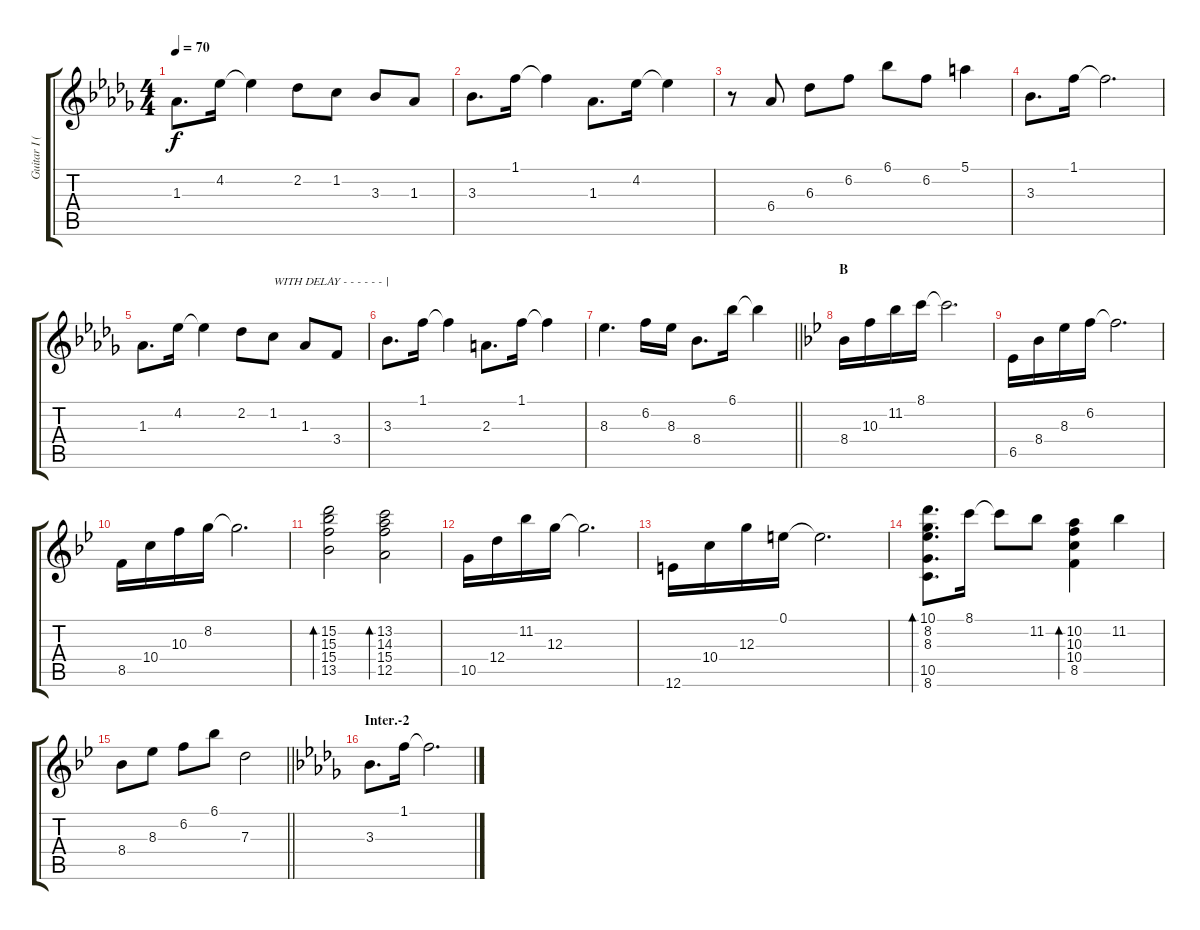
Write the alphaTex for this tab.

\track ("Guitar I (Nakano Azusa)" "Guitar I (") {instrument overdrivenguitar}
\staff {score tabs}
\tuning (E4 B3 G3 D3 A2 E2) {hide}
\ts (4 4)
\tempo 70
\clef g2
\ks db
1.3.8{d dy f} 4.2.16 4.2{t}.4 2.2.8 1.2.8 3.3.8 1.3.8 |
3.3.8{d} 1.1.16 1.1{t}.4 1.3.8{d} 4.2.16 4.2{t}.4 |
r.8 6.4.8 6.3.8 6.2.8 6.1.8 6.2.8 5.1.4 |
3.3.8{d} 1.1.16 1.1{t}.2{d} |
1.3.8{d} 4.2.16 4.2{t}.4 2.2.8 1.2.8{txt "WITH DELAY - - - - - - |"} 1.3.8 3.4.8 |
3.3.8{d} 1.1.16 1.1{t}.4 2.3.8{d} 1.1.16 1.1{t}.4 |
\barLineRight lightlight
8.3.4{d} 6.2.16 8.3.16 8.4.8{d} 6.1.16 6.1{t}.4 |
\section ("" "B")
\ks bb
8.4.16 10.3.16 11.2.16 8.1.16 8.1{t}.2{d} |
6.5.16 8.4.16 8.3.16 6.2.16 6.2{t}.2{d} |
8.5.16 10.4.16 10.3.16 8.2.16 8.2{t}.2{d} |
(15.2 15.3 15.4 13.5).2{bd 240} (13.2 14.3 15.4 12.5).2{bd 240} |
10.5.16 12.4.16 11.2.16 12.3.16 12.3{t}.2{d} |
12.6.16 10.4.16 12.3.16 0.1.16 0.1{t}.2{d} |
(10.1 8.2 8.3 10.5 8.6).8{d bd 120} 8.1.16 8.1{t}.8 11.2.8 (10.2 10.3 10.4 8.5).4{bd 240} 11.2.4 |
\barLineRight lightlight
8.4.8 8.3.8 6.2.8 6.1.8 7.3.2 |
\section ("" "Inter.-2")
\ks db
3.3.8{d} 1.1.16 1.1{t}.2{d}
